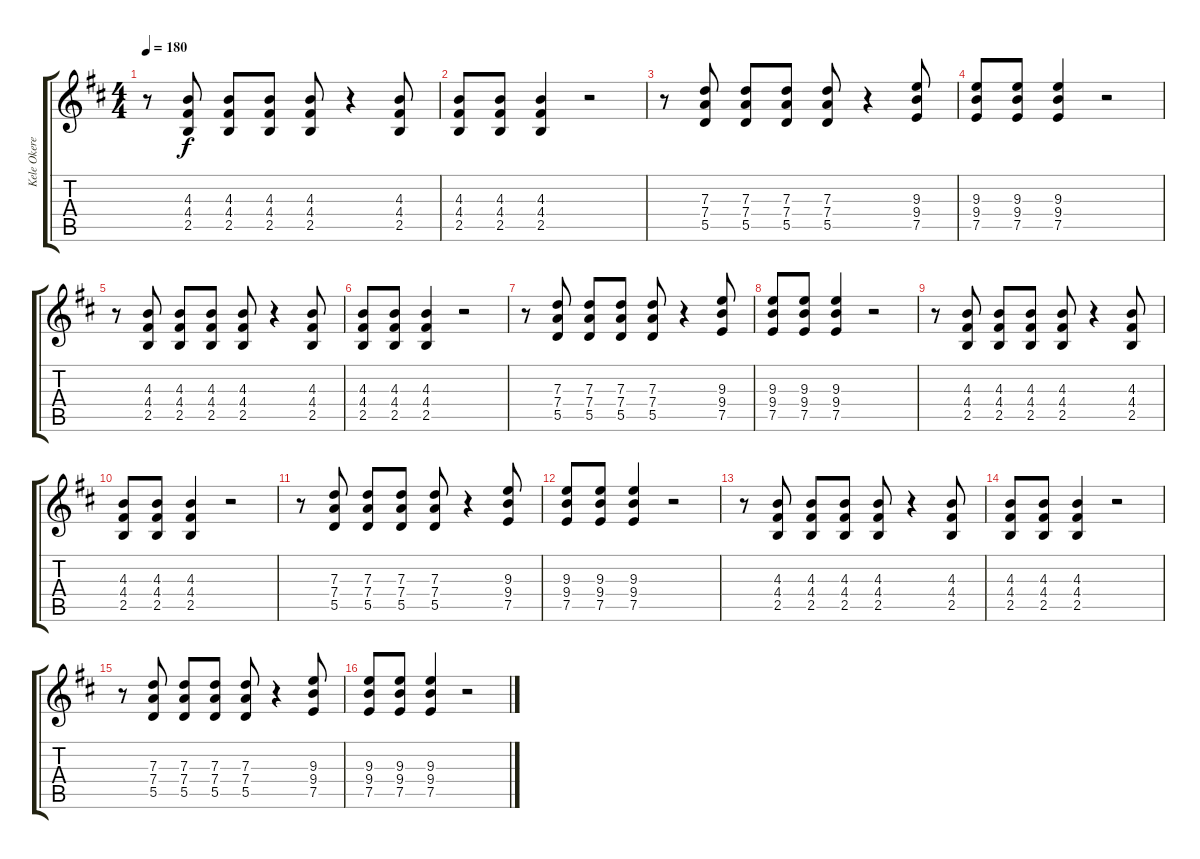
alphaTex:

\track ("Kele Okereke" "Kele Okere") {instrument distortionguitar}
\staff {score tabs}
\tuning (E4 B3 G3 D3 A2 E2) {hide}
\ts (4 4)
\tempo 180
\clef g2
\ks d
r.8{dy f} (4.3 4.4 2.5).8 (4.3 4.4 2.5).8 (4.3 4.4 2.5).8 (4.3 4.4 2.5).8 r.4 (4.3 4.4 2.5).8 |
(4.3 4.4 2.5).8 (4.3 4.4 2.5).8 (4.3 4.4 2.5).4 r.2 |
r.8 (7.3 7.4 5.5).8 (7.3 7.4 5.5).8 (7.3 7.4 5.5).8 (7.3 7.4 5.5).8 r.4 (9.3 9.4 7.5).8 |
(9.3 9.4 7.5).8 (9.3 9.4 7.5).8 (9.3 9.4 7.5).4 r.2 |
r.8 (4.3 4.4 2.5).8 (4.3 4.4 2.5).8 (4.3 4.4 2.5).8 (4.3 4.4 2.5).8 r.4 (4.3 4.4 2.5).8 |
(4.3 4.4 2.5).8 (4.3 4.4 2.5).8 (4.3 4.4 2.5).4 r.2 |
r.8 (7.3 7.4 5.5).8 (7.3 7.4 5.5).8 (7.3 7.4 5.5).8 (7.3 7.4 5.5).8 r.4 (9.3 9.4 7.5).8 |
(9.3 9.4 7.5).8 (9.3 9.4 7.5).8 (9.3 9.4 7.5).4 r.2 |
r.8 (4.3 4.4 2.5).8 (4.3 4.4 2.5).8 (4.3 4.4 2.5).8 (4.3 4.4 2.5).8 r.4 (4.3 4.4 2.5).8 |
(4.3 4.4 2.5).8 (4.3 4.4 2.5).8 (4.3 4.4 2.5).4 r.2 |
r.8 (7.3 7.4 5.5).8 (7.3 7.4 5.5).8 (7.3 7.4 5.5).8 (7.3 7.4 5.5).8 r.4 (9.3 9.4 7.5).8 |
(9.3 9.4 7.5).8 (9.3 9.4 7.5).8 (9.3 9.4 7.5).4 r.2 |
r.8 (4.3 4.4 2.5).8 (4.3 4.4 2.5).8 (4.3 4.4 2.5).8 (4.3 4.4 2.5).8 r.4 (4.3 4.4 2.5).8 |
(4.3 4.4 2.5).8 (4.3 4.4 2.5).8 (4.3 4.4 2.5).4 r.2 |
r.8 (7.3 7.4 5.5).8 (7.3 7.4 5.5).8 (7.3 7.4 5.5).8 (7.3 7.4 5.5).8 r.4 (9.3 9.4 7.5).8 |
(9.3 9.4 7.5).8 (9.3 9.4 7.5).8 (9.3 9.4 7.5).4 r.2
